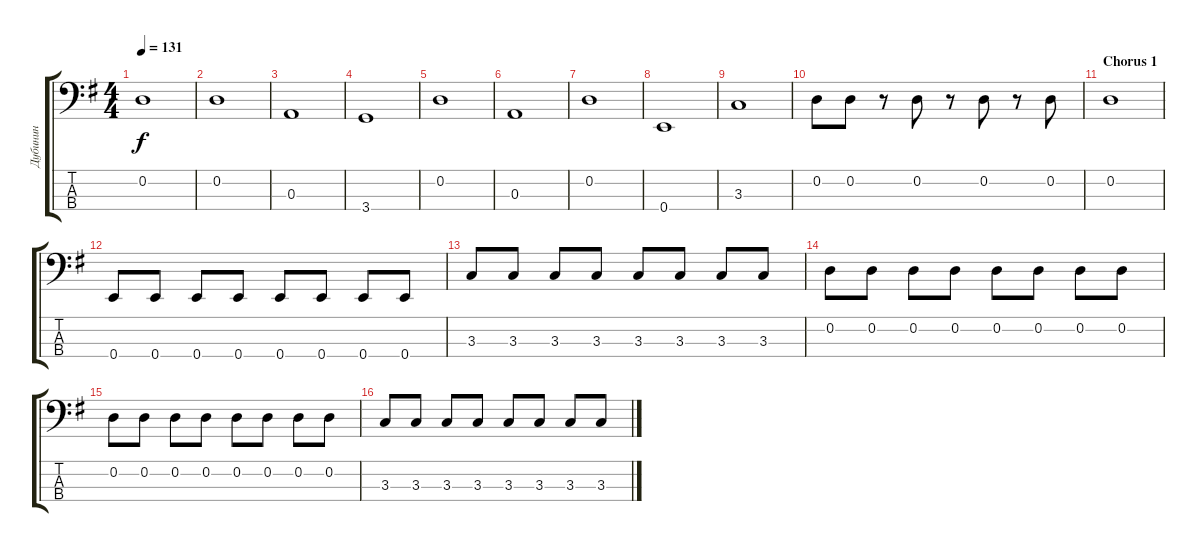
\track ("Дубинин" "Дубинин") {instrument electricbassfinger}
\staff {score tabs}
\tuning (G2 D2 A1 E1) {hide}
\ts (4 4)
\tempo 131
\clef f4
\ks g
0.2.1{dy f} |
0.2.1 |
0.3.1 |
3.4.1 |
0.2.1 |
0.3.1 |
0.2.1 |
0.4.1 |
3.3.1 |
0.2.8 0.2.8 r.8 0.2.8 r.8 0.2.8 r.8 0.2.8 |
\section ("" "Chorus 1")
0.2.1 |
0.4.8 0.4.8 0.4.8 0.4.8 0.4.8 0.4.8 0.4.8 0.4.8 |
3.3.8 3.3.8 3.3.8 3.3.8 3.3.8 3.3.8 3.3.8 3.3.8 |
0.2.8 0.2.8 0.2.8 0.2.8 0.2.8 0.2.8 0.2.8 0.2.8 |
0.2.8 0.2.8 0.2.8 0.2.8 0.2.8 0.2.8 0.2.8 0.2.8 |
3.3.8 3.3.8 3.3.8 3.3.8 3.3.8 3.3.8 3.3.8 3.3.8
